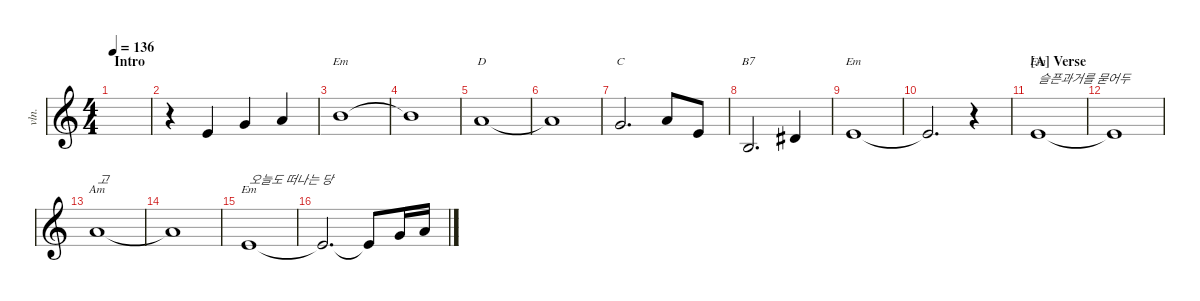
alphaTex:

\defaultSystemsLayout 4
\hideDynamics
\bracketExtendMode nobrackets
\track ("Violin" "vln.") {instrument stringensemble1}
\staff {score}
\tuning (E5 A4 D4 G3)
\chord ("Em" 7 x x x) {firstfret 7 showdiagram false showfingering false}
\chord ("D" 5 x x x) {showdiagram false showfingering false}
\chord ("C" 3 x x x) {showdiagram false showfingering false}
\chord ("B7" x 0 x x) {showdiagram false showfingering false}
\chord ("Em" 0 x x x) {showdiagram false showfingering false}
\chord ("Am" 5 x x x) {showdiagram false showfingering false}
\ts (4 4)
\section ("" "Intro")
\tempo 136
\clef g2
\ks c
|
r.4{beam Down} 2.3.4{beam Up} 5.3.4{beam Up} 0.2.4{beam Up} |
2.2.1{ch "Em" beam Down} |
2.2{t}.1{beam Down} |
0.2.1{ch "D" beam Up} |
0.2{t}.1{beam Up} |
5.3.2{d ch "C" beam Up} 0.2.8{beam Up} 2.3.8{beam Up} |
4.4.2{d ch "B7" beam Up} 1.3{acc #}.4{beam Up} |
2.3.1{ch "Em" beam Up} |
2.3{t}.2{d beam Up} r.4{beam Down} |
\section ("A" "Verse")
2.3.1{ch "Em" txt "슬픈과거를 묻어두" beam Up} |
2.3{t}.1{beam Up} |
0.2.1{ch "Am" txt "고" beam Up} |
0.2{t}.1{beam Up} |
2.3.1{ch "Em" txt "오늘도 떠나는 당" beam Up} |
2.3{t}.2{d beam Up} 2.3{t}.8{beam Up} 5.3.16{beam Up} 0.2.16{beam Up}
